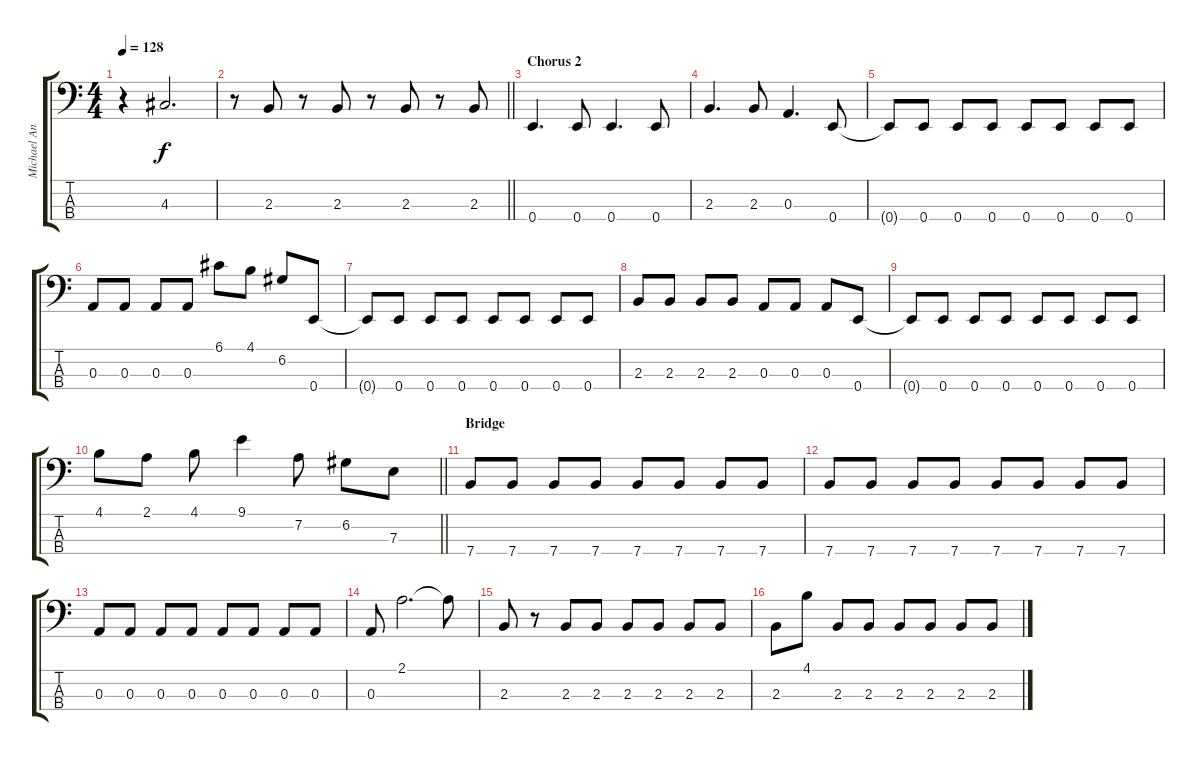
\track ("Michael Anthony" "Michael An") {instrument electricbassfinger}
\staff {score tabs}
\tuning (G2 D2 A1 E1) {hide}
\ts (4 4)
\tempo 128
\clef f4
\ks c
r.4{dy f} 4.3.2{d} |
\barLineRight lightlight
r.8 2.3.8 r.8 2.3.8 r.8 2.3.8 r.8 2.3.8 |
\section ("" "Chorus 2")
0.4.4{d} 0.4.8 0.4.4{d} 0.4.8 |
2.3.4{d} 2.3.8 0.3.4{d} 0.4.8 |
0.4{t}.8 0.4.8 0.4.8 0.4.8 0.4.8 0.4.8 0.4.8 0.4.8 |
0.3.8 0.3.8 0.3.8 0.3.8 6.1.8 4.1.8 6.2.8 0.4.8 |
0.4{t}.8 0.4.8 0.4.8 0.4.8 0.4.8 0.4.8 0.4.8 0.4.8 |
2.3.8 2.3.8 2.3.8 2.3.8 0.3.8 0.3.8 0.3.8 0.4.8 |
0.4{t}.8 0.4.8 0.4.8 0.4.8 0.4.8 0.4.8 0.4.8 0.4.8 |
\barLineRight lightlight
4.1.8 2.1.8 4.1.8 9.1.4 7.2.8 6.2.8 7.3.8 |
\section ("" "Bridge")
7.4.8 7.4.8 7.4.8 7.4.8 7.4.8 7.4.8 7.4.8 7.4.8 |
7.4.8 7.4.8 7.4.8 7.4.8 7.4.8 7.4.8 7.4.8 7.4.8 |
0.3.8 0.3.8 0.3.8 0.3.8 0.3.8 0.3.8 0.3.8 0.3.8 |
0.3.8 2.1.2{d} 2.1{t}.8 |
2.3.8 r.8 2.3.8 2.3.8 2.3.8 2.3.8 2.3.8 2.3.8 |
2.3.8 4.1.8 2.3.8 2.3.8 2.3.8 2.3.8 2.3.8 2.3.8
